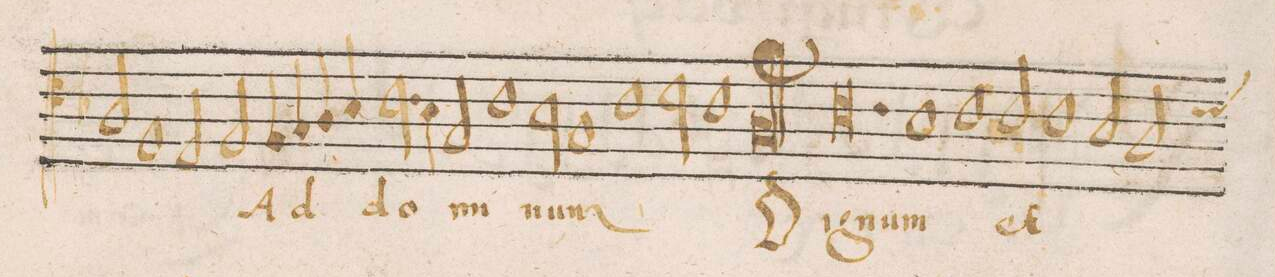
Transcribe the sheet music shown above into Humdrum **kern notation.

**kern	**text
*I"ALTVS	*
*clefC3	*
*k[b-]	*
*met(C|)	*
*M2/1	*
*clefC4	*
2A/	.
1F/	.
=33-	=33-
2E/	.
2F/	.
4F/	Ad
4G/	.
=34-	=34-
4A/	.
4B-/	.
2.c\	do-
4B-\	.
2G/	-mi-
=35-	=35-
1c	.
2B-\	-num
1G/	.
=36-	=36-
1c	.
2d\	.
=37-	=37-
1c	.
1A/	.
=38-	=38-
0.c	Di-
=39-	=39-
1B-	-gnum
=40-	=40-
1c	.
2c/	et
1c\	.
=41-	=41-
2B-/	.
*custos:d	*
2A/	.
*-	*-
